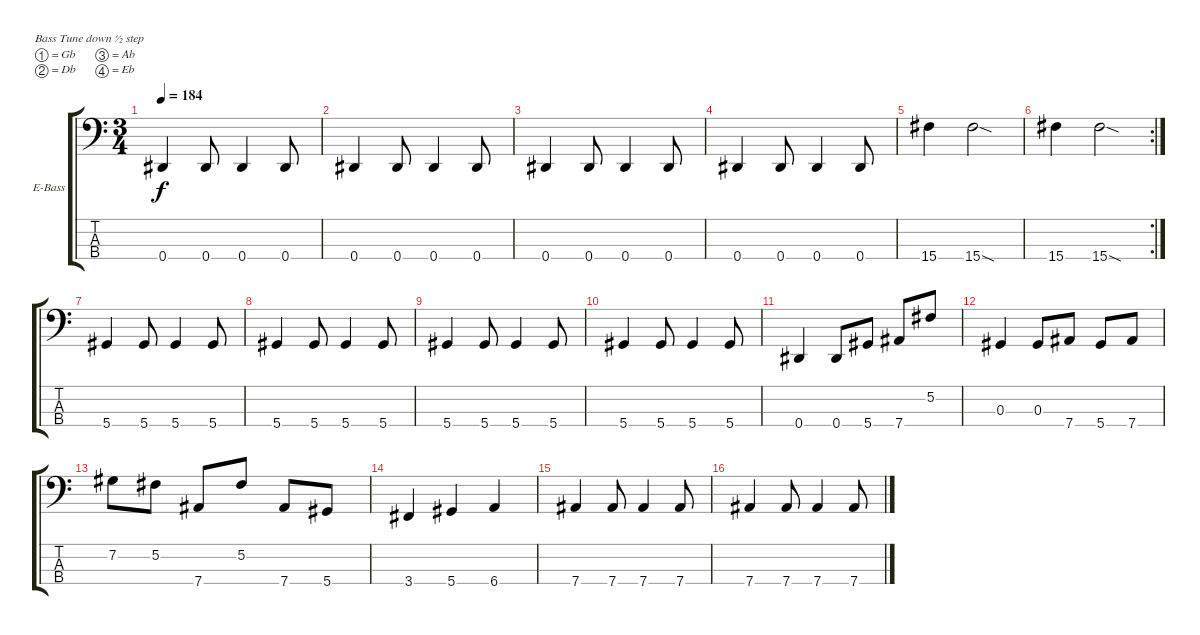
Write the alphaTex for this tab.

\bracketExtendMode groupsimilarinstruments
\firstSystemTrackNameOrientation horizontal
\otherSystemsTrackNameOrientation horizontal
\track ("Bass" "E-Bass") {instrument electricbassfinger}
\staff {score tabs}
\tuning (Gb2 Db2 Ab1 Eb1)
\ts (3 4)
\tempo 184
\clef f4
\ks c
0.4.4{dy f} 0.4.8 0.4.4 0.4.8 |
0.4.4 0.4.8 0.4.4 0.4.8 |
0.4.4 0.4.8 0.4.4 0.4.8 |
0.4.4 0.4.8 0.4.4 0.4.8 |
15.4.4 15.4{sod}.2 |
\rc 2
15.4.4 15.4{sod}.2 |
5.4.4 5.4.8 5.4.4 5.4.8 |
5.4.4 5.4.8 5.4.4 5.4.8 |
5.4.4 5.4.8 5.4.4 5.4.8 |
5.4.4 5.4.8 5.4.4 5.4.8 |
0.4.4 0.4.8 5.4.8 7.4.8 5.2.8 |
0.3.4 0.3.8 7.4.8 5.4.8 7.4.8 |
7.2.8 5.2.8 7.4.8 5.2.8 7.4.8 5.4.8 |
3.4.4 5.4.4 6.4.4 |
7.4.4 7.4.8 7.4.4 7.4.8 |
7.4.4 7.4.8 7.4.4 7.4.8
